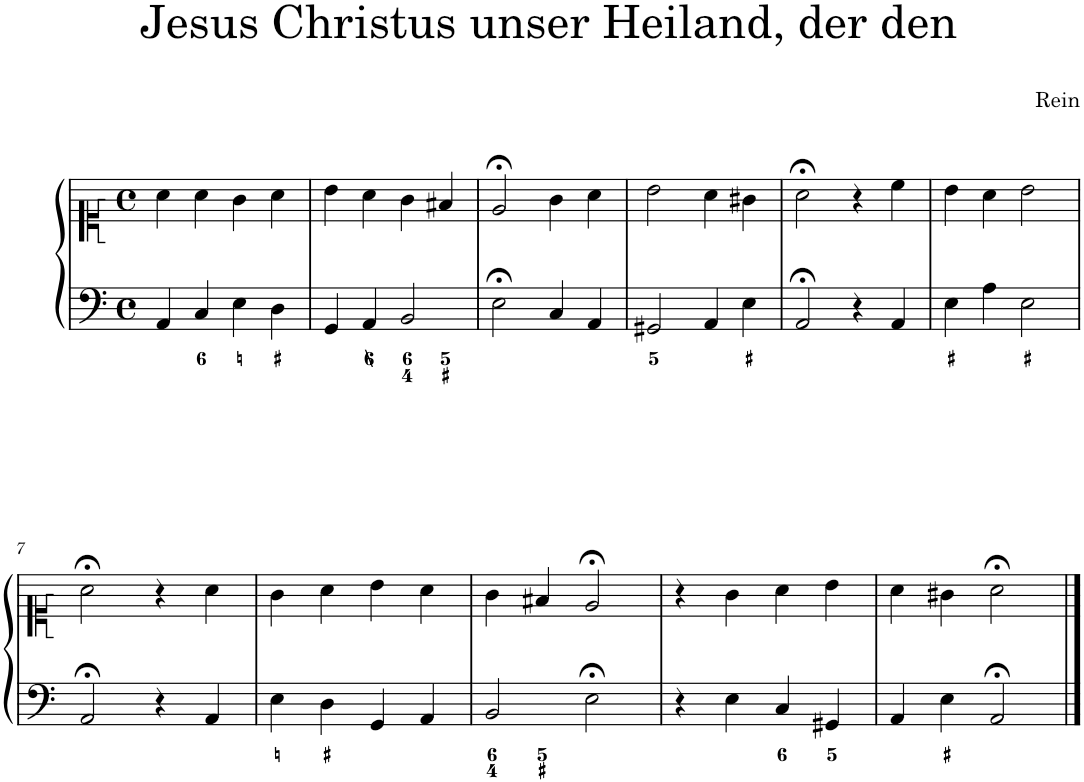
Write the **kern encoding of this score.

**kern	**kern
*part1	*part1
*staff2	*staff1
*I"Piano	*
*I'Pno.	*
*clefF4	*clefC1
*k[]	*k[]
*M4/4	*M4/4
*met(c)	*met(c)
=1	=1
4AA/	4a\
4C/	4a\
4E\	4g\
4D\	4a\
=2	=2
4GG/	4b\
4AA/	4a\
2BB/	4g\
.	4f#X/
=3	=3
2E;<\	2e;</
4C/	4g\
4AA/	4a\
=4	=4
2GG#X/	2b\
4AA/	4a\
4E\	4g#X\
=5	=5
2AA;</	2a;<\
4r	4r
4AA/	4cc\
=6	=6
4E\	4b\
4A\	4a\
2E\	2b\
!!LO:LB:g=z
=7	=7
2AA;</	2a;<\
4r	4r
4AA/	4a\
=8	=8
4E\	4g\
4D\	4a\
4GG/	4b\
4AA/	4a\
=9	=9
2BB/	4g\
.	4f#X/
2E;<\	2e;</
=10	=10
4r	4r
4E\	4g\
4C/	4a\
4GG#X/	4b\
=11	=11
4AA/	4a\
4E\	4g#X\
2AA;</	2a;<\
==	==
*-	*-
